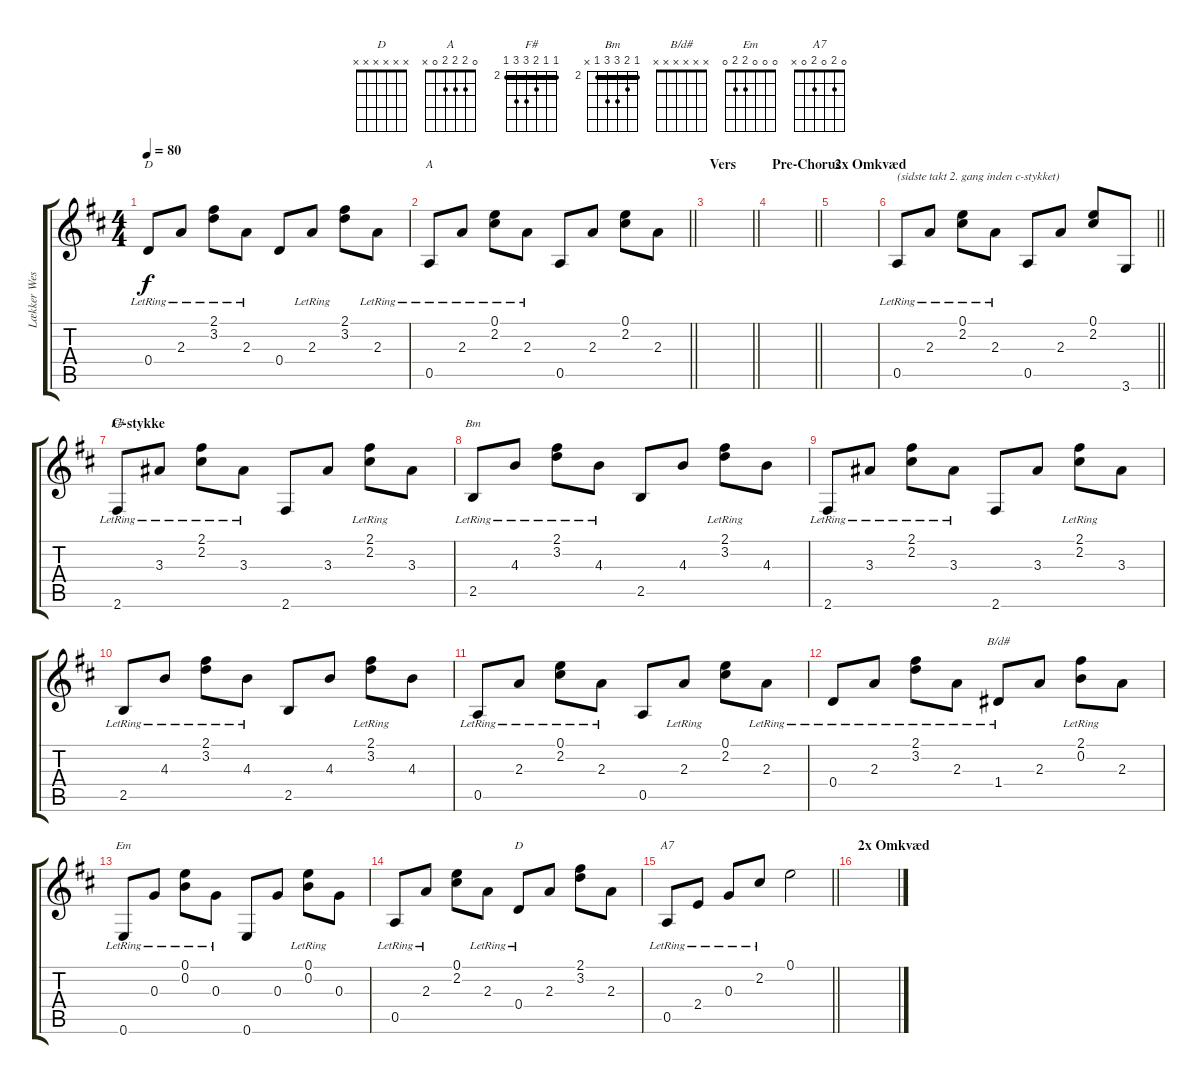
\track ("Lækker Western Guitar" "Lækker Wes") {instrument acousticguitarsteel}
\staff {score tabs}
\tuning (E4 B3 G3 D3 A2 E2) {hide}
\chord ("D" 2 3 2 0 x x)
\chord ("A" 0 2 2 2 0 x)
\chord ("F#" 2 2 3 4 4 2) {firstfret 2 barre 2}
\chord ("Bm" 2 3 4 4 2 x) {firstfret 2 barre 2}
\chord ("B/d#" x x x x x x)
\chord ("Em" 0 0 0 2 2 0)
\chord ("D" x x x x x x)
\chord ("A7" 0 2 0 2 0 x)
\ts (4 4)
\tempo 80
\clef g2
\ks d
0.4{lr}.8{ch "D" dy f} 2.3{lr}.8 (2.1{lr} 3.2{lr}).8 2.3{lr}.8 0.4.8 2.3{lr}.8 (2.1 3.2).8 2.3{lr}.8 |
\barLineRight lightlight
0.5{lr}.8{ch "A"} 2.3{lr}.8 (0.1{lr} 2.2{lr}).8 2.3{lr}.8 0.5.8 2.3.8 (0.1 2.2).8 2.3.8 |
\section ("" "Vers")
\barLineRight lightlight
|
\section ("" "Pre-Chorus")
\barLineRight lightlight
|
\section ("" "2x Omkvæd")
|
\barLineRight lightlight
0.5{lr}.8{txt "(sidste takt 2. gang inden c-stykket)"} 2.3{lr}.8 (0.1{lr} 2.2{lr}).8 2.3{lr}.8 0.5.8 2.3.8 (0.1 2.2).8 3.6.8 |
\section ("" "C-stykke")
2.6{lr}.8{ch "F#"} 3.3{lr}.8 (2.1{lr} 2.2{lr}).8 3.3{lr}.8 2.6.8 3.3.8 (2.1{lr} 2.2).8 3.3.8 |
2.5{lr}.8{ch "Bm"} 4.3{lr}.8 (2.1{lr} 3.2{lr}).8 4.3{lr}.8 2.5.8 4.3.8 (2.1{lr} 3.2).8 4.3.8 |
2.6{lr}.8 3.3{lr}.8 (2.1{lr} 2.2{lr}).8 3.3{lr}.8 2.6.8 3.3.8 (2.1{lr} 2.2).8 3.3.8 |
2.5{lr}.8 4.3{lr}.8 (2.1{lr} 3.2{lr}).8 4.3{lr}.8 2.5.8 4.3.8 (2.1{lr} 3.2).8 4.3.8 |
0.5{lr}.8 2.3{lr}.8 (0.1{lr} 2.2{lr}).8 2.3{lr}.8 0.5.8 2.3{lr}.8 (0.1 2.2).8 2.3{lr}.8 |
0.4{lr}.8 2.3{lr}.8 (2.1{lr} 3.2).8 2.3{lr}.8 1.4{lr}.8{ch "B/d#"} 2.3.8 (2.1 0.2{lr}).8 2.3.8 |
0.6{lr}.8{ch "Em"} 0.3{lr}.8 (0.1{lr} 0.2{lr}).8 0.3{lr}.8 0.6.8 0.3.8 (0.1{lr} 0.2).8 0.3.8 |
0.5{lr}.8 2.3{lr}.8 (0.1 2.2).8 2.3{lr}.8 0.4{lr}.8{ch "D"} 2.3.8 (2.1 3.2).8 2.3.8 |
\barLineRight lightlight
0.5{lr}.8{ch "A7"} 2.4{lr}.8 0.3{lr}.8 2.2{lr}.8 0.1.2 |
\section ("" "2x Omkvæd")
